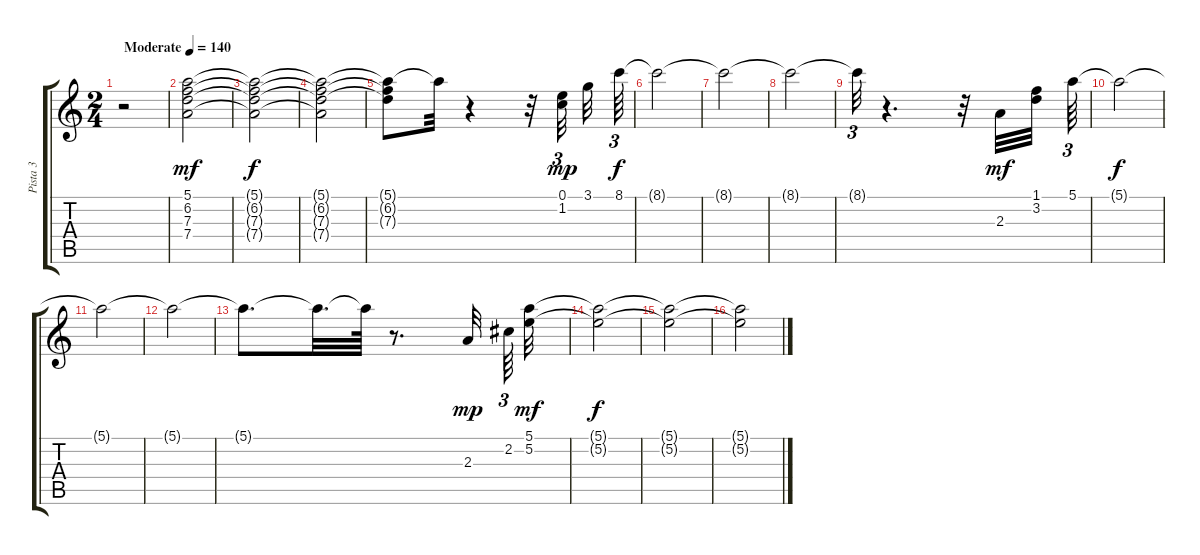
\track ("Pista 3" "Pista 3") {instrument electricguitarclean}
\staff {score tabs}
\tuning (E4 B3 G3 D3 A2 E2) {hide}
\ts (2 4)
\tempo (140 "Moderate")
\clef g2
\ks c
r.2{dy mf instrument electricguitarclean} |
(5.1 6.2 7.3 7.4).2{instrument electricguitarclean} |
(5.1{t} 6.2{t} 7.3{t} 7.4{t}).2{dy f} |
(5.1{t} 6.2{t} 7.3{t} 7.4{t}).2 |
(5.1{t} 6.2{t} 7.3{t}).8 5.1{t}.32 r.4 r.32 (0.1 1.2).32{tu (3 2) dy mp beam splitsecondary} 3.1.32 8.1.64{tu (3 2) dy f} |
8.1{t}.2 |
8.1{t}.2 |
8.1{t}.2 |
8.1{t}.32{tu (3 2)} r.4{d} r.32 2.3.32{dy mf} (1.1 3.2).32{beam splitsecondary} 5.1.64{tu (3 2)} |
5.1{t}.2{dy f} |
5.1{t}.2 |
5.1{t}.2 |
5.1{t}.8{d} 5.1{t}.32{d} 5.1{t}.64 r.8{d} 2.3.32{dy mp beam splitsecondary} 2.2.64{tu (3 2)} (5.1 5.2).32{dy mf} |
(5.1{t} 5.2{t}).2{dy f} |
(5.1{t} 5.2{t}).2 |
(5.1{t} 5.2{t}).2
